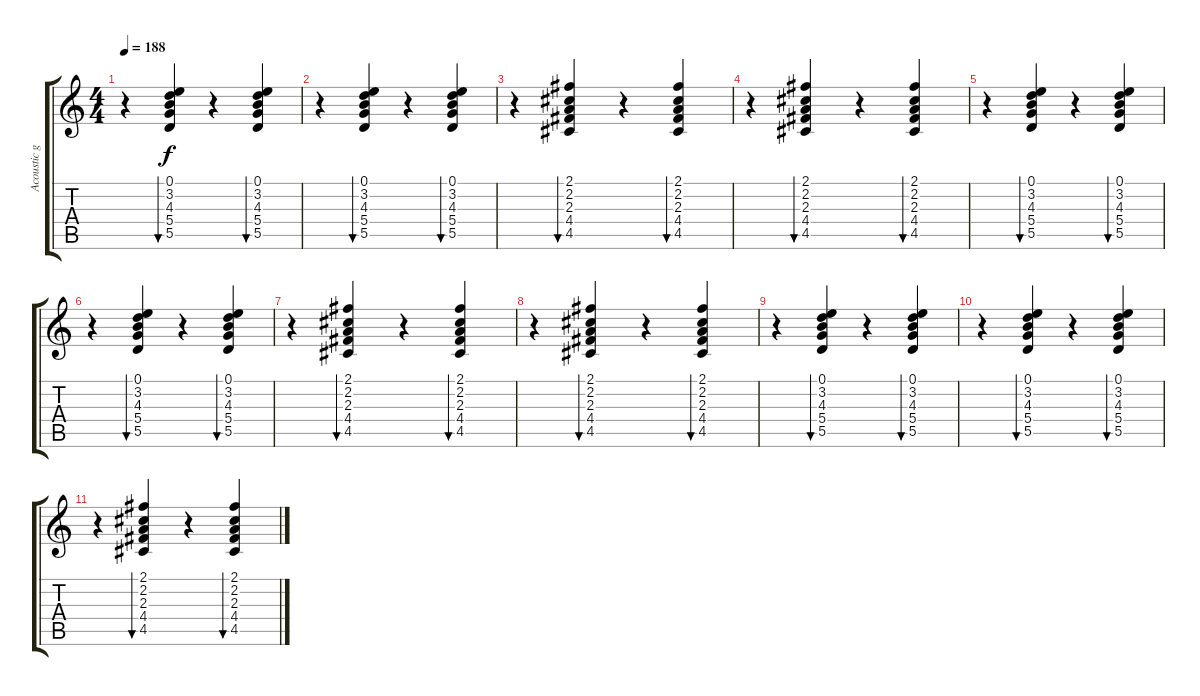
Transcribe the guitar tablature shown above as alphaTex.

\track ("Acoustic guitar (Carmen)" "Acoustic g") {instrument acousticguitarnylon}
\staff {score tabs}
\tuning (E4 B3 G3 D3 A2 E2) {hide}
\ts (4 4)
\tempo 188
\clef g2
\ks c
r.4{dy f} (0.1 3.2 4.3 5.4 5.5).4{bu 60} r.4 (0.1 3.2 4.3 5.4 5.5).4{bu 60} |
r.4 (0.1 3.2 4.3 5.4 5.5).4{bu 60} r.4 (0.1 3.2 4.3 5.4 5.5).4{bu 60} |
r.4 (2.1 2.2 2.3 4.4 4.5).4{bu 60} r.4 (2.1 2.2 2.3 4.4 4.5).4{bu 60} |
r.4 (2.1 2.2 2.3 4.4 4.5).4{bu 60} r.4 (2.1 2.2 2.3 4.4 4.5).4{bu 60} |
r.4 (0.1 3.2 4.3 5.4 5.5).4{bu 60} r.4 (0.1 3.2 4.3 5.4 5.5).4{bu 60} |
r.4 (0.1 3.2 4.3 5.4 5.5).4{bu 60} r.4 (0.1 3.2 4.3 5.4 5.5).4{bu 60} |
r.4 (2.1 2.2 2.3 4.4 4.5).4{bu 60} r.4 (2.1 2.2 2.3 4.4 4.5).4{bu 60} |
r.4 (2.1 2.2 2.3 4.4 4.5).4{bu 60} r.4 (2.1 2.2 2.3 4.4 4.5).4{bu 60} |
r.4 (0.1 3.2 4.3 5.4 5.5).4{bu 60} r.4 (0.1 3.2 4.3 5.4 5.5).4{bu 60} |
r.4 (0.1 3.2 4.3 5.4 5.5).4{bu 60} r.4 (0.1 3.2 4.3 5.4 5.5).4{bu 60} |
r.4 (2.1 2.2 2.3 4.4 4.5).4{bu 60} r.4 (2.1 2.2 2.3 4.4 4.5).4{bu 60}
